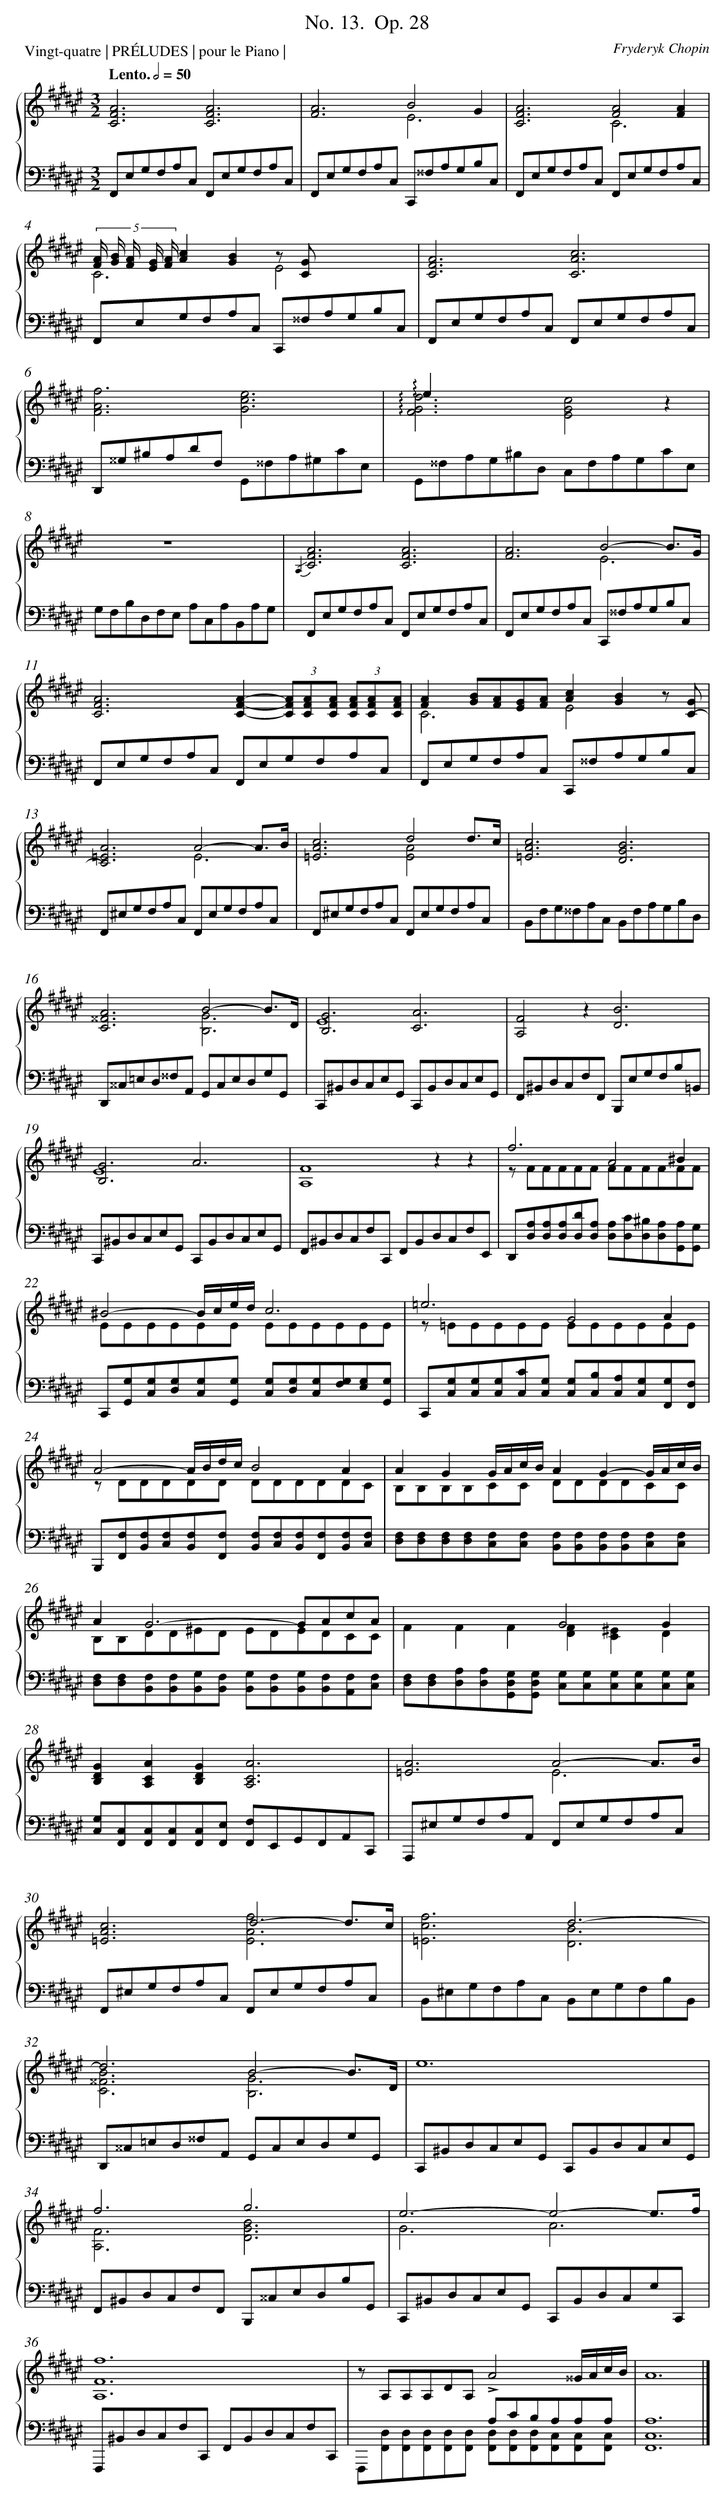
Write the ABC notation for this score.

X:1
T: No. 13.	 Op. 28
C: Fryderyk Chopin
L: 1/8
M: 3/2
P: Vingt-quatre | PRÉLUDES | pour le Piano |
Q: "Lento." 1/2=50
%%staves {1 2}
V: 1 clef=treble
V: 2 clef=bass
K: F#
[V:1] [A6F6C6][A6F6C6] |
[V:2] F,,E,G,F,A,C, F,,E,G,F,A,C, |
[V:1] [A6F6]B4G2 & x6E6 |
[V:2] F,,E,G,F,A,C, C,,^^F,A,G,B,C, |
[V:1] [A6F6C6][A4F4][A2F2] & x6C6 |
[V:2] F,,E,G,F,A,C, F,,E,G,F,A,C, |
[V:1] (5:4:5[A/F/] [B/G/] [A/F/] [G/E/] [A/F/][c2A2][B2G2]z [GC] & C6E4x2 |
[V:2] F,,E,G,F,A,C, C,,^^F,A,G,B,C, |
[V:1] [A6F6C6][c6A6C6] |
[V:2] F,,E,G,F,A,C, F,,E,G,F,A,C, |
[V:1] [f6A6F6][e6c6G6] |
[V:2] D,,^^G,^B,A,DF, G,,^^F,A,^G,CE, |
[V:1] !arpeggio!e2x8x2 & !arpeggio![d6G6F6][c4G4E4]z2 |
[V:2] G,,^^F,A,G,^B,D, C,F,A,G,CE, |
[V:1] z12 |
[V:2] G,F,B,D,F,E, A,C,A,B,,A,G, |
[V:1] {/A,2}[A6F6C6][A6F6C6] |
[V:2] F,,E,G,F,A,C, F,,E,G,F,A,C, |
[V:1] [A6F6]B4-B3/G/ & x6E6 |
[V:2] F,,E,G,F,A,C, C,,^^F,A,G,B,C, |
[V:1] [A4F4C4]>[A4F4C4]-(3[AFC][AFC][AFC] (3[AFC][AFC][AFC] |
[V:2] F,,E,G,F,A,C, F,,E,G,F,A,C, |
[V:1] [A2F2][BG][AF][GE][AF][c2A2][B2G2]z [GC-] & C6E4x2 |
[V:2] F,,E,G,F,A,C, C,,^^F,A,G,B,C, |
[V:1] [A6=E6C6]A4-A3/B/ & x6E6 |
[V:2] F,,^E,G,F,A,C, F,,E,G,F,A,C, |
[V:1] [c6A6=E6]d4d3/c/ & x6[E4A4]x2 |
[V:2] F,,^E,G,F,A,C, F,,E,G,F,A,C, |
[V:1] [c6A6=E6][B6G6D6] |
[V:2] B,,F,G,^^F,A,C, B,,F,A,G,B,D, |
[V:1] [A6^^F6C6]B4-B3/D/ & x6[G6B,6] |
[V:2] D,,^^C,=E,D,^^F,A,, G,,C,E,D,G,G,, |
[V:1] [G6B,6][A6C6] & E8x4 |
[V:2] C,,^B,,D,C,E,G,, C,,B,,D,C,E,G,, |
[V:1] [F4A,4]z2[B6D6] |
[V:2] F,,^B,,D,C,F,F,, B,,,E,G,F,B,=B,, |
[V:1] [G6B,6]A6 & E8x4 |
[V:2] C,,^B,,D,C,E,G,, C,,B,,D,C,E,G,, |
[V:1] [F8A,8]z2z2 |
[V:2] F,,^B,,D,C,F,C,, F,,B,,D,C,F,E,, |
[V:1] f6A4^B2 & z FFFFF FFFFFF |
[V:2] D,,[A,D,][A,D,][A,D,][DD,][A,D,] [A,D,][CD,][^B,D,][A,D,][A,G,,][G,G,,] |
[V:1] ^B4-B/c/e/d/c6 & EEEEEE EEEEEE |
[V:2] C,,[G,G,,][G,C,][G,D,][G,C,][G,G,,] [G,C,][G,D,][G,C,][G,F,][G,E,][G,G,,] |
[V:1] =e6G4A2 & z =EEEEE EEEEEE |
[V:2] C,,[G,C,][G,C,][G,C,][CC,][G,C,] [G,C,][B,C,][A,C,][G,C,][G,F,,][F,F,,] |
[V:1] A4-A/B/d/c/B4A2 & z DDDDD DDDDDC |
[V:2] B,,,[F,F,,][F,B,,][F,C,][F,B,,][F,F,,] [F,B,,][F,C,][F,B,,][F,F,,][F,B,,][F,C,] |
[V:1] A2G2G/A/c/B/A2G2-G/A/c/B/ & B,B,B,B,CC DDDDCC |
[V:2] [F,D,][F,D,][F,D,][F,D,][F,C,][F,C,] [F,B,,][F,B,,][F,B,,][F,B,,][F,C,][F,C,] |
[V:1] A4<G4-GAcA & B,B,DD^ED EDEDCC |
[V:2] [F,D,][F,D,][F,B,,][F,B,,][G,B,,][F,B,,] [G,B,,][F,B,,][G,B,,][F,B,,][F,A,,][F,C,] |
[V:1] x6G4G2 & F2F2F2[F2D2][^E2C2]D2 |
[V:2] [F,D,][F,D,][A,D,][A,D,][G,D,G,,][G,D,G,,] [G,C,][G,C,][G,C,][G,C,][G,C,][G,C,] |
[V:1] [G2D2B,2][A2C2A,2][G2D2B,2][A6C6A,6] |
[V:2] [G,C,][C,F,,][C,F,,][C,F,,][C,F,,][E,F,,] [F,F,,]E,,G,,F,,A,,C,, |
[V:1] [A6=E6]A4-A3/B/ & x6E6 |
[V:2] A,,,^E,G,F,A,A,, F,,E,G,F,A,C, |
[V:1] [c6A6=E6]d4-d3/c/ & x6[f6A6E6] |
[V:2] F,,^E,G,F,A,C, F,,E,G,F,A,C, |
[V:1] x6d6- & [f6c6=E6][B6D6] |
[V:2] B,,^E,G,F,A,C, B,,E,G,F,B,B,, |
[V:1] d6B4-B3/D/ & [B6^^F6C6][G6B,6] |
[V:2] D,,^^C,=E,D,^^F,A,, G,,C,E,D,G,G,, |
[V:1] e12 & x12 |
[V:2] C,,^B,,D,C,E,G,, C,,B,,D,C,E,G,, |
[V:1] f6g6 & [F6A,6][B6G6D6] |
[V:2] F,,^B,,D,C,F,F,, B,,,^^C,E,D,B,G,, |
[V:1] e6-e4-e3/f/ & G6A6 |
[V:2] C,,^B,,D,C,E,G,, C,,B,,D,C,G,C,, |
[V:1] [f12F12A,12] |
[V:2] F,,,^B,,D,C,F,C,, F,,B,,D,C,F,C,, |
[V:1] z A,A,A,DA,!accent!A4^^G/A/c/B/ |
[V:2] x6A,CB,A,A,A, & F,,,[D,F,,][D,F,,][D,F,,][D,F,,][D,F,,] [D,F,,][D,F,,][D,F,,][C,F,,][C,F,,][C,F,,] |
[V:1] A12 |]
[V:2] [A,12C,12F,,12] |]
